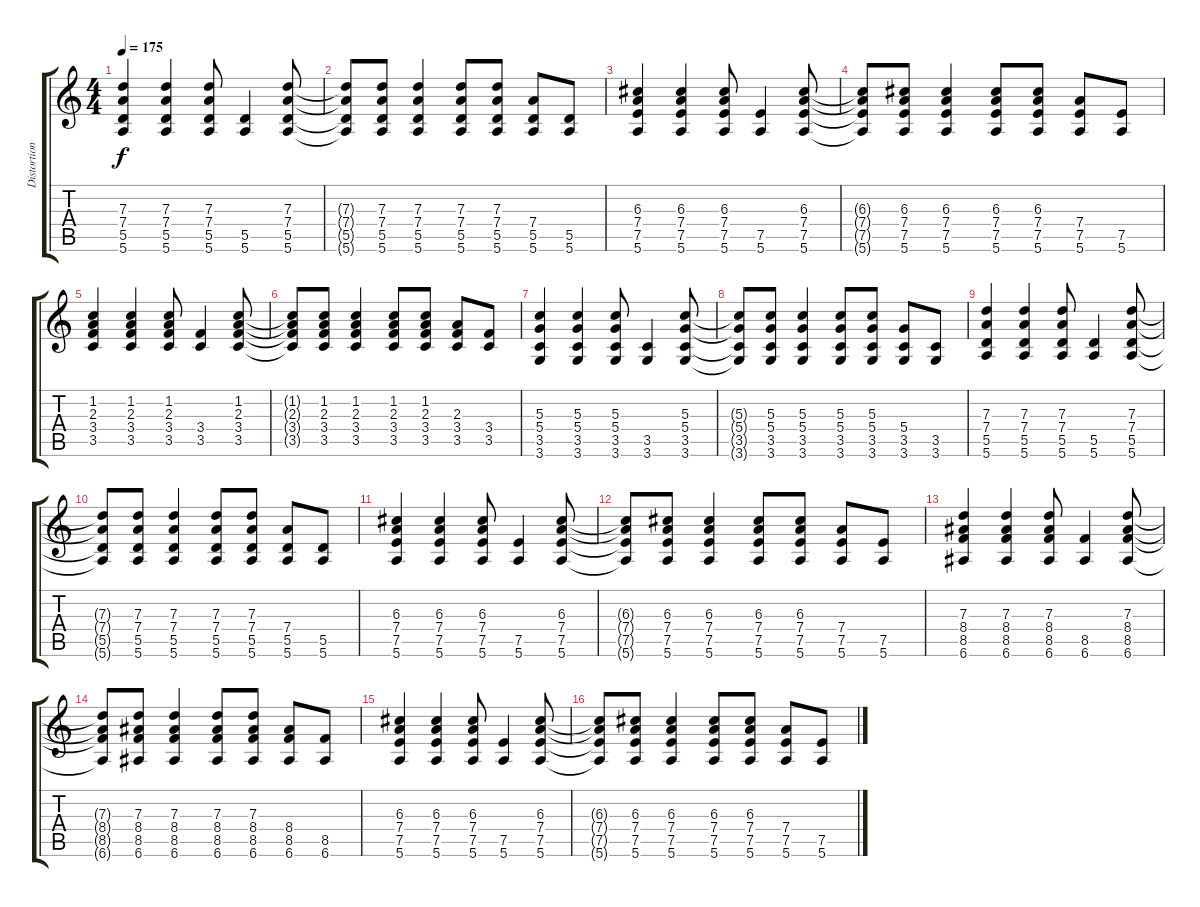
\track ("Distortion" "Distortion") {instrument overdrivenguitar}
\staff {score tabs}
\tuning (E4 B3 G3 D3 A2 E2) {hide}
\ts (4 4)
\tempo 175
\clef g2
\ks c
(7.3 7.4 5.5 5.6).4{dy f} (7.3 7.4 5.5 5.6).4 (7.3 7.4 5.5 5.6).8 (5.5 5.6).4 (7.3 7.4 5.5 5.6).8 |
(7.3{t} 7.4{t} 5.5{t} 5.6{t}).8 (7.3 7.4 5.5 5.6).8 (7.3 7.4 5.5 5.6).4 (7.3 7.4 5.5 5.6).8 (7.3 7.4 5.5 5.6).8 (7.4 5.5 5.6).8 (5.5 5.6).8 |
(6.3 7.4 7.5 5.6).4 (6.3 7.4 7.5 5.6).4 (6.3 7.4 7.5 5.6).8 (7.5 5.6).4 (6.3 7.4 7.5 5.6).8 |
(6.3{t} 7.4{t} 7.5{t} 5.6{t}).8 (6.3 7.4 7.5 5.6).8 (6.3 7.4 7.5 5.6).4 (6.3 7.4 7.5 5.6).8 (6.3 7.4 7.5 5.6).8 (7.4 7.5 5.6).8 (7.5 5.6).8 |
(1.2 2.3 3.4 3.5).4 (1.2 2.3 3.4 3.5).4 (1.2 2.3 3.4 3.5).8 (3.4 3.5).4 (1.2 2.3 3.4 3.5).8 |
(1.2{t} 2.3{t} 3.4{t} 3.5{t}).8 (1.2 2.3 3.4 3.5).8 (1.2 2.3 3.4 3.5).4 (1.2 2.3 3.4 3.5).8 (1.2 2.3 3.4 3.5).8 (2.3 3.4 3.5).8 (3.4 3.5).8 |
(5.3 5.4 3.5 3.6).4 (5.3 5.4 3.5 3.6).4 (5.3 5.4 3.5 3.6).8 (3.5 3.6).4 (5.3 5.4 3.5 3.6).8 |
(5.3{t} 5.4{t} 3.5{t} 3.6{t}).8 (5.3 5.4 3.5 3.6).8 (5.3 5.4 3.5 3.6).4 (5.3 5.4 3.5 3.6).8 (5.3 5.4 3.5 3.6).8 (5.4 3.5 3.6).8 (3.5 3.6).8 |
(7.3 7.4 5.5 5.6).4 (7.3 7.4 5.5 5.6).4 (7.3 7.4 5.5 5.6).8 (5.5 5.6).4 (7.3 7.4 5.5 5.6).8 |
(7.3{t} 7.4{t} 5.5{t} 5.6{t}).8 (7.3 7.4 5.5 5.6).8 (7.3 7.4 5.5 5.6).4 (7.3 7.4 5.5 5.6).8 (7.3 7.4 5.5 5.6).8 (7.4 5.5 5.6).8 (5.5 5.6).8 |
(6.3 7.4 7.5 5.6).4 (6.3 7.4 7.5 5.6).4 (6.3 7.4 7.5 5.6).8 (7.5 5.6).4 (6.3 7.4 7.5 5.6).8 |
(6.3{t} 7.4{t} 7.5{t} 5.6{t}).8 (6.3 7.4 7.5 5.6).8 (6.3 7.4 7.5 5.6).4 (6.3 7.4 7.5 5.6).8 (6.3 7.4 7.5 5.6).8 (7.4 7.5 5.6).8 (7.5 5.6).8 |
(7.3 8.4 8.5 6.6).4 (7.3 8.4 8.5 6.6).4 (7.3 8.4 8.5 6.6).8 (8.5 6.6).4 (7.3 8.4 8.5 6.6).8 |
(7.3{t} 8.4{t} 8.5{t} 6.6{t}).8 (7.3 8.4 8.5 6.6).8 (7.3 8.4 8.5 6.6).4 (7.3 8.4 8.5 6.6).8 (7.3 8.4 8.5 6.6).8 (8.4 8.5 6.6).8 (8.5 6.6).8 |
(6.3 7.4 7.5 5.6).4 (6.3 7.4 7.5 5.6).4 (6.3 7.4 7.5 5.6).8 (7.5 5.6).4 (6.3 7.4 7.5 5.6).8 |
(6.3{t} 7.4{t} 7.5{t} 5.6{t}).8 (6.3 7.4 7.5 5.6).8 (6.3 7.4 7.5 5.6).4 (6.3 7.4 7.5 5.6).8 (6.3 7.4 7.5 5.6).8 (7.4 7.5 5.6).8 (7.5 5.6).8
